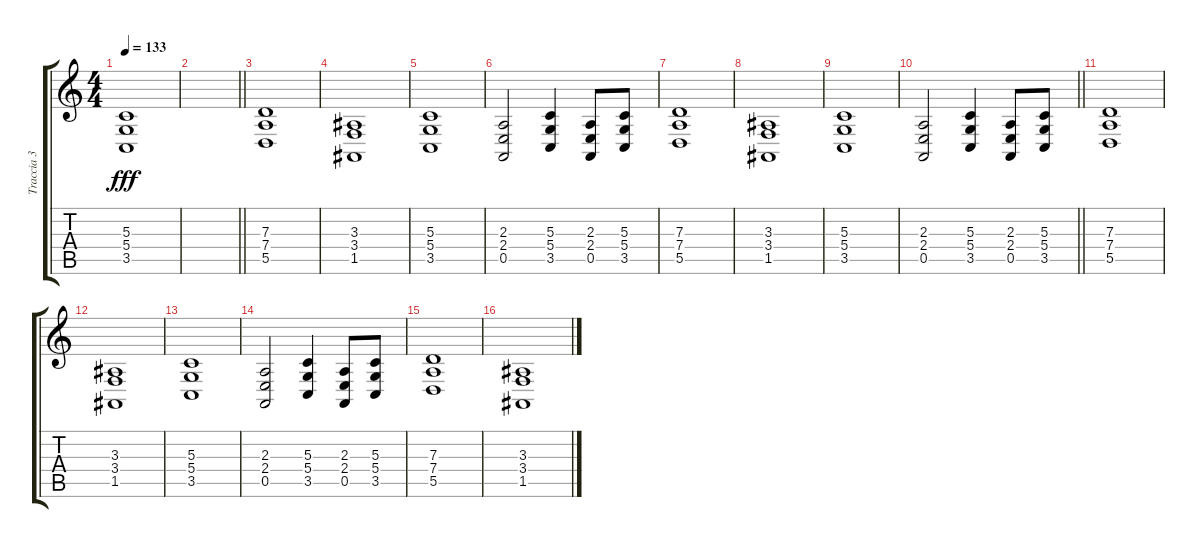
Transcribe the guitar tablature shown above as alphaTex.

\track ("Traccia 3" "Traccia 3") {instrument stringensemble1}
\staff {score tabs}
\tuning (E4 B3 G3 D3 A2 E2) {hide}
\ts (4 4)
\tempo 133
\clef g2
\ks c
(5.3 5.4 3.5).1{dy fff} |
\barLineRight lightlight
|
(7.3 7.4 5.5).1{volume 12} |
(3.3 3.4 1.5).1 |
(5.3 5.4 3.5).1 |
(2.3 2.4 0.5).2 (5.3 5.4 3.5).4 (2.3 2.4 0.5).8 (5.3 5.4 3.5).8 |
(7.3 7.4 5.5).1{volume 12} |
(3.3 3.4 1.5).1 |
(5.3 5.4 3.5).1 |
\barLineRight lightlight
(2.3 2.4 0.5).2 (5.3 5.4 3.5).4 (2.3 2.4 0.5).8 (5.3 5.4 3.5).8 |
(7.3 7.4 5.5).1{volume 12} |
(3.3 3.4 1.5).1 |
(5.3 5.4 3.5).1 |
(2.3 2.4 0.5).2 (5.3 5.4 3.5).4 (2.3 2.4 0.5).8 (5.3 5.4 3.5).8 |
(7.3 7.4 5.5).1{volume 12} |
(3.3 3.4 1.5).1
